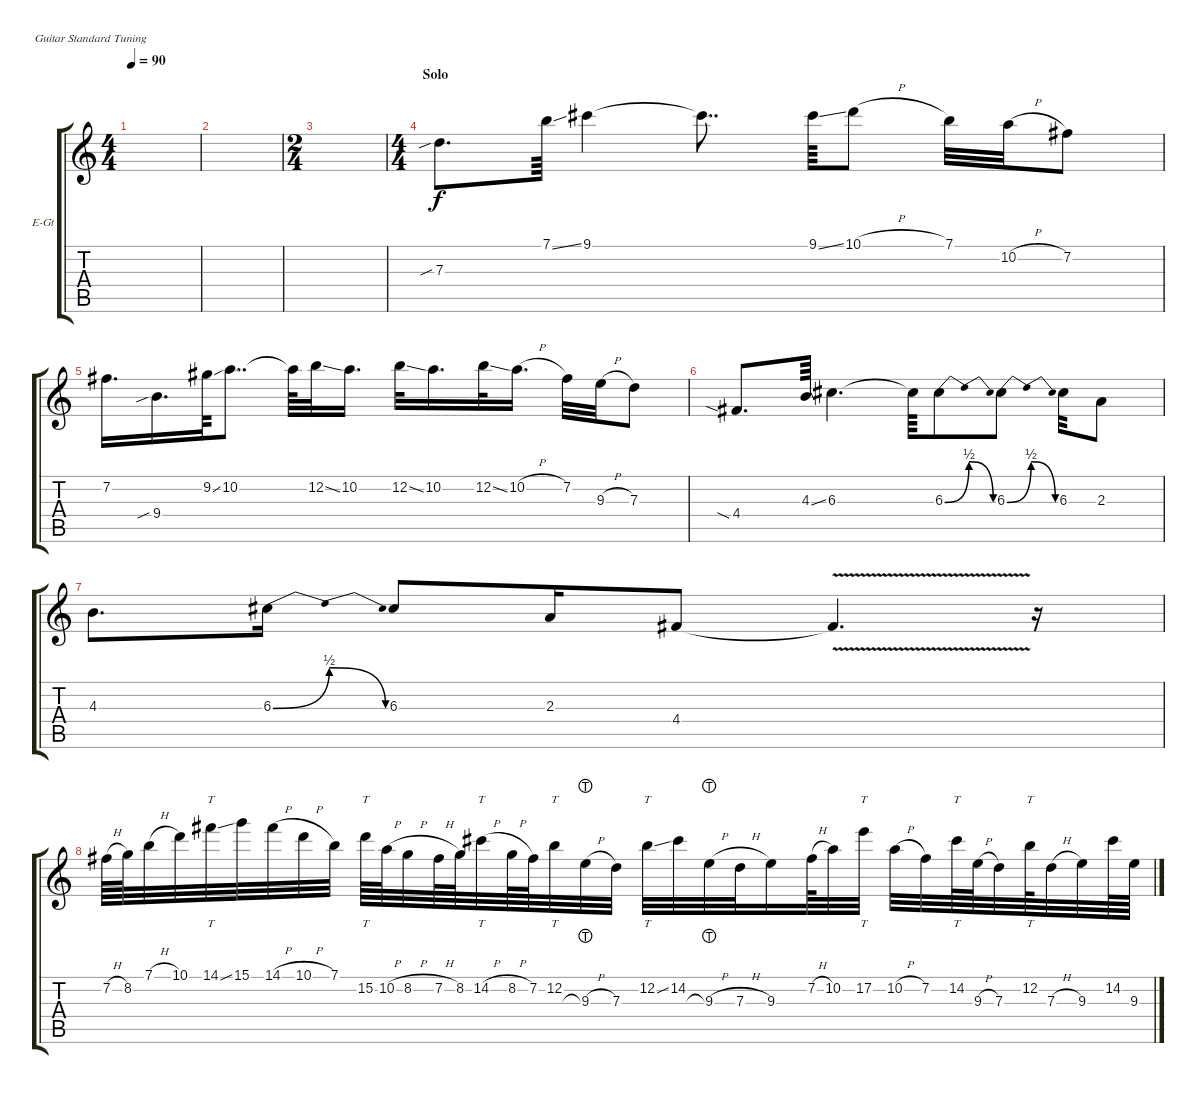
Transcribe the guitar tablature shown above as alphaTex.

\defaultSystemsLayout 4
\bracketExtendMode groupsimilarinstruments
\firstSystemTrackNameOrientation horizontal
\otherSystemsTrackNameOrientation horizontal
\track ("EVO (Neck Pickup)" "E-Gt") {instrument overdrivenguitar}
\staff {score tabs}
\tuning (E4 B3 G3 D3 A2 E2)
\ts (4 4)
\tempo 90
\clef g2
\ks c
|
|
\ts (2 4)
|
\ts (4 4)
\section ("" "Solo")
7.3{sib}.8{d} 7.1{ss}.64 9.1.4 9.1{t}.8{dd} 9.1{ss}.64 10.1{h}.8 7.1.32 10.2{h}.32 7.2.8 |
7.2.16{d} 9.4{sib}.16{d} 9.2{ss}.64 10.2.8{dd} 10.2{t}.64 12.2{ss}.32 10.2.16{d} 12.2{ss}.32 10.2.16{d} 12.2{ss}.32 10.2{h}.16{d} 7.2.32 9.3{h}.32 7.3.8 |
4.4{sia}.8{d} 4.3{ss}.64 6.3.4{d} 6.3{t}.64 6.3{be (bendrelease 13.799999999999999 0 19.8 2 40.8 2 57 0)}.8 6.3{be (bendrelease 13.799999999999999 0 19.8 2 40.8 2 57 0)}.8 6.3.32 2.3.8 |
4.3.8{d} 6.3{be (bendrelease 13.799999999999999 0 19.8 2 40.8 2 57 0)}.16 6.3.8 2.3.16 4.4.8 4.4{v t}.4{d} r.16 |
7.2{h}.64 8.2.64 7.1{h}.32 10.1.32 14.1{ss}.32{tt} 15.1.32 14.1{h}.32 10.1{h}.32 7.1.32 15.2.64{tt} 10.2{h}.64 8.2{h}.32 7.2{h}.64 8.2.64 14.2{h}.32{tt} 8.2{h}.64 7.2.64 12.2.32{tt} 9.3{h lht}.32 7.3.32 12.2{ss}.32{tt} 14.2.32 9.3{h lht}.32 7.3{h}.32 9.3.16 7.2{h}.64 10.2.32 17.2.32{tt} 10.2{h}.32 7.2.32 14.2.64{tt} 9.3{h}.64 7.3.32 12.2.64{tt} 7.3{h}.32 9.3.32 14.2.64 9.3.64
